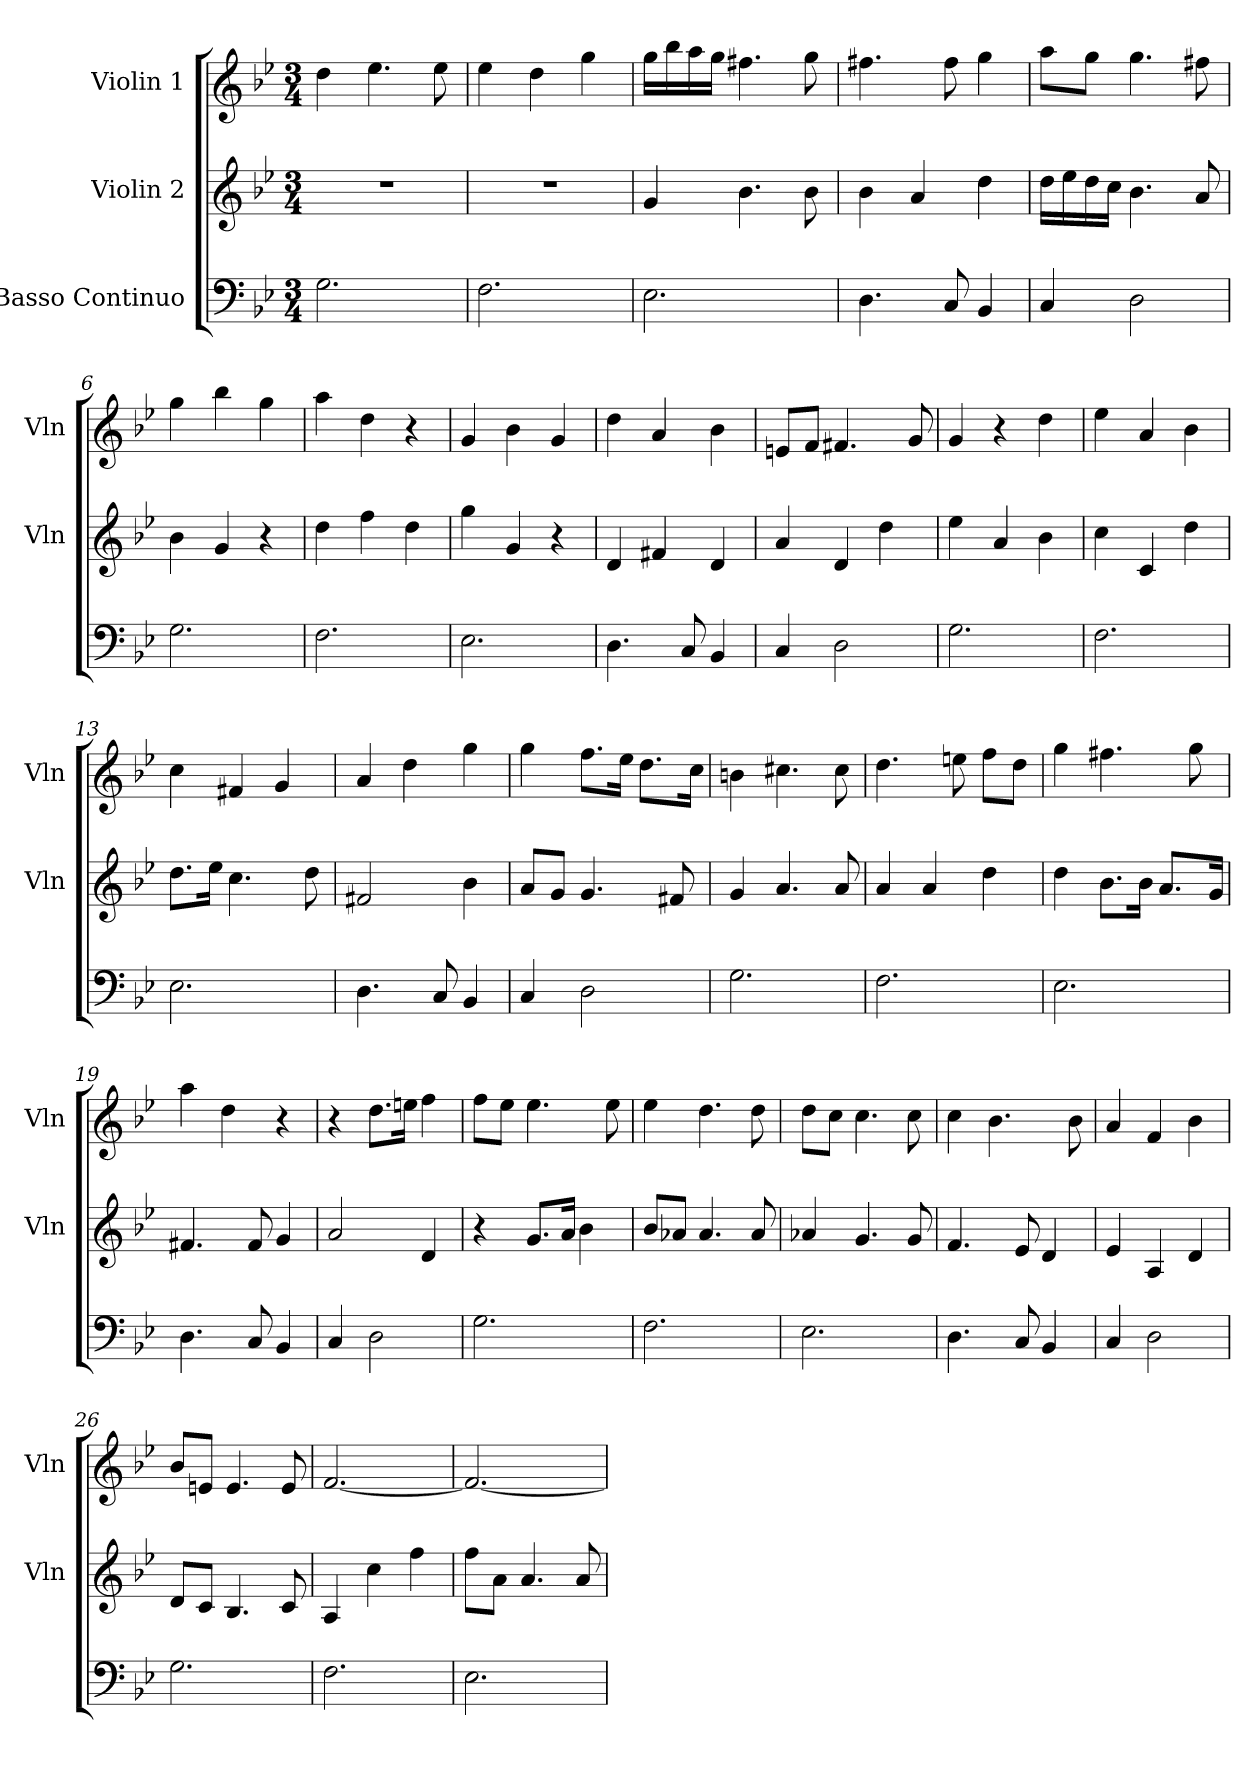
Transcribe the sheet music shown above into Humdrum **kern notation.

**kern	**kern	**kern
*part3	*part2	*part1
*staff3	*staff2	*staff1
*I"Basso Continuo	*I"Violin 2	*I"Violin 1
*	*I'Vln	*I'Vln
*clefF4	*clefG2	*clefG2
*k[b-e-]	*k[b-e-]	*k[b-e-]
*M3/4	*M3/4	*M3/4
=1	=1	=1
2.G\	2.r	4dd\
.	.	4.ee-\
.	.	8ee-\
=2	=2	=2
2.F\	2.r	4ee-\
.	.	4dd\
.	.	4gg\
=3	=3	=3
2.E-\	4g/	16gg\LL
.	.	16bb-\
.	.	16aa\
.	.	16gg\JJ
.	4.b-\	4.ff#X\
.	8b-\	8gg\
=4	=4	=4
4.D\	4b-\	4.ff#X\
.	4a/	.
8C/	.	8ff#\
4BB-/	4dd\	4gg\
=5	=5	=5
4C/	16dd\LL	8aa\L
.	16ee-\	.
.	16dd\	8gg\J
.	16cc\JJ	.
2D\	4.b-\	4.gg\
.	8a/	8ff#X\
!!LO:LB:g=z
=6	=6	=6
2.G\	4b-\	4gg\
.	4g/	4bb-\
.	4r	4gg\
=7	=7	=7
2.F\	4dd\	4aa\
.	4ff\	4dd\
.	4dd\	4r
=8	=8	=8
2.E-\	4gg\	4g/
.	4g/	4b-\
.	4r	4g/
=9	=9	=9
4.D\	4d/	4dd\
.	4f#X/	4a/
8C/	.	.
4BB-/	4d/	4b-\
=10	=10	=10
4C/	4a/	8en/L
.	.	8f/J
2D\	4d/	4.f#X/
.	4dd\	.
.	.	8g/
!!LO:LB:g=z
=11	=11	=11
2.G\	4ee-\	4g/
.	4a/	4r
.	4b-\	4dd\
=12	=12	=12
2.F\	4cc\	4ee-\
.	4c/	4a/
.	4dd\	4b-\
=13	=13	=13
2.E-\	8.dd\L	4cc\
.	16ee-\Jk	.
.	4.cc\	4f#X/
.	.	4g/
.	8dd\	.
=14	=14	=14
4.D\	2f#X/	4a/
.	.	4dd\
8C/	.	.
4BB-/	4b-\	4gg\
=15	=15	=15
4C/	8a/L	4gg\
.	8g/J	.
2D\	4.g/	8.ff\L
.	.	16ee-\Jk
.	.	8.dd\L
.	8f#X/	.
.	.	16cc\Jk
!!LO:LB:g=z
=16	=16	=16
2.G\	4g/	4bn\
.	4.a/	4.cc#X\
.	8a/	8cc#\
=17	=17	=17
2.F\	4a/	4.dd\
.	4a/	.
.	.	8een\
.	4dd\	8ff\L
.	.	8dd\J
=18	=18	=18
2.E-\	4dd\	4gg\
.	8.b-\L	4.ff#X\
.	16b-\Jk	.
.	8.a/L	.
.	.	8gg\
.	16g/Jk	.
=19	=19	=19
4.D\	4.f#X/	4aa\
.	.	4dd\
8C/	8f#/	.
4BB-/	4g/	4r
=20	=20	=20
4C/	2a/	4r
2D\	.	8.dd\L
.	.	16een\Jk
.	4d/	4ff\
!!LO:LB:g=z
=21	=21	=21
2.G\	4r	8ff\L
.	.	8ee-\J
.	8.g/L	4.ee-\
.	16a/Jk	.
.	4b-\	.
.	.	8ee-\
=22	=22	=22
2.F\	8b-/L	4ee-\
.	8a-X/J	.
.	4.a-/	4.dd\
.	8a-/	8dd\
=23	=23	=23
2.E-\	4a-X/	8dd\L
.	.	8cc\J
.	4.g/	4.cc\
.	8g/	8cc\
=24	=24	=24
4.D\	4.f/	4cc\
.	.	4.b-\
8C/	8e-/	.
4BB-/	4d/	.
.	.	8b-\
=25	=25	=25
4C/	4e-/	4a/
2D\	4A/	4f/
.	4d/	4b-\
!!LO:PB:g=z
=26	=26	=26
2.G\	8d/L	8b-/L
.	8c/J	8en/J
.	4.B-/	4.e/
.	8c/	8e/
=27	=27	=27
2.F\	4A/	[2.f/
.	4cc\	.
.	4ff\	.
=28	=28	=28
2.E-\	8ff\L	2.f/_
.	8a\J	.
.	4.a/	.
.	8a/	.
=	=	=
*-	*-	*-
